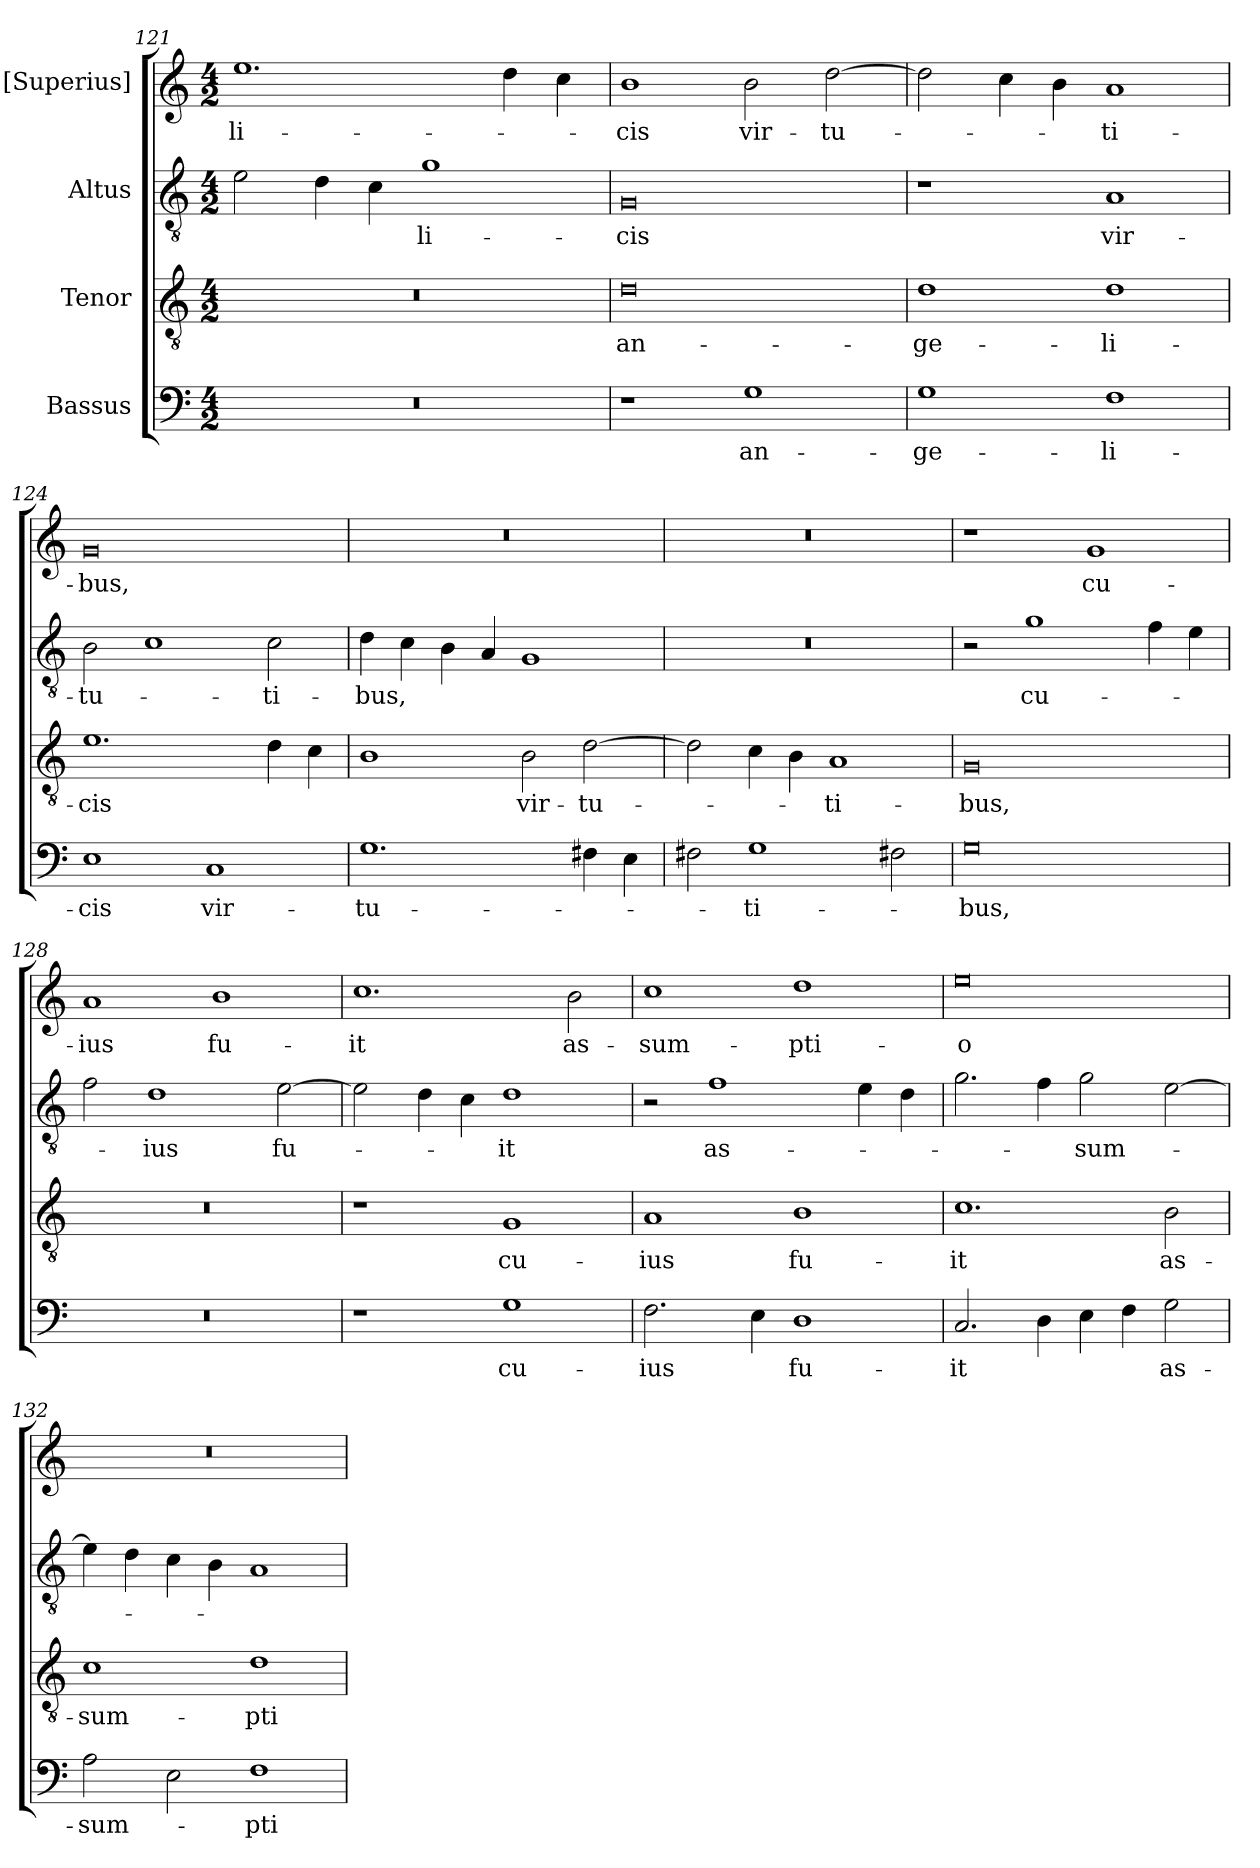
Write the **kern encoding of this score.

**kern	**text	**kern	**text	**kern	**text	**kern	**text
*part4	*part4	*part3	*part3	*part2	*part2	*part1	*part1
*staff4	*staff4	*staff3	*staff3	*staff2	*staff2	*staff1	*staff1
*I"Bassus	*	*I"Tenor	*	*I"Altus	*	*I"[Superius]	*
*clefF4	*	*clefGv2	*	*clefGv2	*	*clefG2	*
*k[]	*	*k[]	*	*k[]	*	*k[]	*
*M4/2	*	*M4/2	*	*M4/2	*	*M4/2	*
=121	=121	=121	=121	=121	=121	=121	=121
0r	.	0r	.	2e\	.	1.ee\	-li-
.	.	.	.	4d\	.	.	.
.	.	.	.	4c\	.	.	.
.	.	.	.	1g\	-li-	.	.
.	.	.	.	.	.	4dd\	.
.	.	.	.	.	.	4cc\	.
=122	=122	=122	=122	=122	=122	=122	=122
1r	.	0d\	an-	0G/	-cis	1b\	-cis
1G\	an-	.	.	.	.	2b\	vir-
.	.	.	.	.	.	[2dd\	-tu-
=123	=123	=123	=123	=123	=123	=123	=123
1G\	-ge-	1d\	-ge-	1r	.	2dd\]	.
.	.	.	.	.	.	4cc\	.
.	.	.	.	.	.	4b\	.
1F\	-li-	1d\	-li-	1A/	vir-	1a/	-ti-
=124	=124	=124	=124	=124	=124	=124	=124
1E\	-cis	1.e\	-cis	2B\	-tu-	0g/	-bus,
.	.	.	.	1c\	.	.	.
1C/	vir-	.	.	.	.	.	.
.	.	4d\	.	2c\	-ti-	.	.
.	.	4c\	.	.	.	.	.
=125	=125	=125	=125	=125	=125	=125	=125
1.G\	-tu-	1B\	.	4d\	-bus,	0r	.
.	.	.	.	4c\	.	.	.
.	.	.	.	4B\	.	.	.
.	.	.	.	4A/	.	.	.
.	.	2B\	vir-	1G/	.	.	.
4F#X\	.	[2d\	-tu-	.	.	.	.
4E\	.	.	.	.	.	.	.
=126	=126	=126	=126	=126	=126	=126	=126
2F#X\	.	2d\]	.	0r	.	0r	.
1G\	-ti-	4c\	.	.	.	.	.
.	.	4B\	.	.	.	.	.
.	.	1A/	-ti-	.	.	.	.
2F#X\	.	.	.	.	.	.	.
=127	=127	=127	=127	=127	=127	=127	=127
0G\	-bus,	0G/	-bus,	2r	.	1r	.
.	.	.	.	1g\	cu-	.	.
.	.	.	.	.	.	1g/	cu-
.	.	.	.	4f\	.	.	.
.	.	.	.	4e\	.	.	.
=128	=128	=128	=128	=128	=128	=128	=128
0r	.	0r	.	2f\	.	1a/	-ius
.	.	.	.	1d\	-ius	.	.
.	.	.	.	.	.	1b\	fu-
.	.	.	.	[2e\	fu-	.	.
=129	=129	=129	=129	=129	=129	=129	=129
1r	.	1r	.	2e\]	.	1.cc\	-it
.	.	.	.	4d\	.	.	.
.	.	.	.	4c\	.	.	.
1G\	cu-	1G/	cu-	1d\	-it	.	.
.	.	.	.	.	.	2b\	as-
=130	=130	=130	=130	=130	=130	=130	=130
2.F\	-ius	1A/	-ius	2r	.	1cc\	-sum-
.	.	.	.	1f\	as-	.	.
4E\	.	.	.	.	.	.	.
1D\	fu-	1B\	fu-	.	.	1dd\	-pti-
.	.	.	.	4e\	.	.	.
.	.	.	.	4d\	.	.	.
=131	=131	=131	=131	=131	=131	=131	=131
2.C/	-it	1.c\	-it	2.g\	.	0ee\	-o
4D\	.	.	.	4f\	.	.	.
4E\	.	.	.	2g\	-sum-	.	.
4F\	.	.	.	.	.	.	.
2G\	as-	2B\	as-	[2e\	.	.	.
=132	=132	=132	=132	=132	=132	=132	=132
2A\	-sum-	1c\	-sum-	4e\]	.	0r	.
.	.	.	.	4d\	.	.	.
2E\	.	.	.	4c\	.	.	.
.	.	.	.	4B\	.	.	.
1F\	-pti-	1d\	-pti-	1A/	.	.	.
=	=	=	=	=	=	=	=
*-	*-	*-	*-	*-	*-	*-	*-
